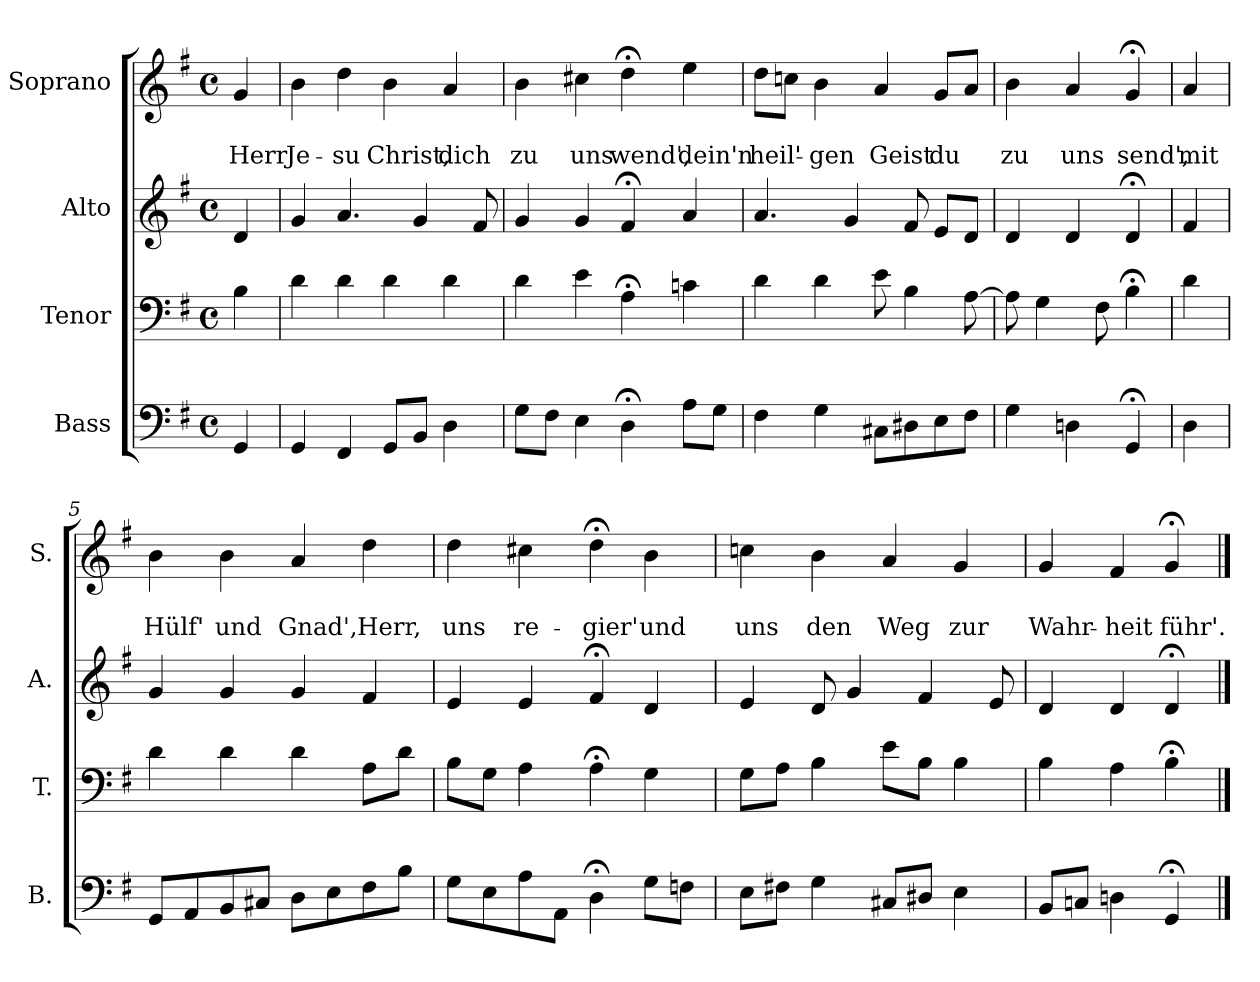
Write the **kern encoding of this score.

**kern	**kern	**kern	**kern	**text	**text
*part4	*part3	*part2	*part1	*part1	*part1
*staff4	*staff3	*staff2	*staff1	*staff1	*staff1
*I"Bass	*I"Tenor	*I"Alto	*I"Soprano	*	*
*I'B.	*I'T.	*I'A.	*I'S.	*	*
*clefF4	*clefF4	*clefG2	*clefG2	*	*
*k[f#]	*k[f#]	*k[f#]	*k[f#]	*	*
*G:	*G:	*G:	*G:	*	*
*M4/4	*M4/4	*M4/4	*M4/4	*	*
*met(c)	*met(c)	*met(c)	*met(c)	*	*
=	=	=	=	=	=
4GG/	4B\	4d/	4g/	.	Herr
=1	=1	=1	=1	=1	=1
4GG/	4d\	4g/	4b\	.	Je-
4FF#/	4d\	4.a/	4dd\	.	-su
8GG/L	4d\	.	4b\	.	Christ,
8BB/J	.	4g/	.	.	.
4D\	4d\	.	4a/	.	dich
.	.	8f#/	.	.	.
=2	=2	=2	=2	=2	=2
8G\L	4d\	4g/	4b\	.	zu
8F#\J	.	.	.	.	.
4E\	4e\	4g/	4cc#X\	.	uns
4D;<\	4A;<\	4f#;</	4dd;<\	.	wend',
8A\L	4cn\	4a/	4ee\	.	dein'n
8G\J	.	.	.	.	.
=3	=3	=3	=3	=3	=3
4F#\	4d\	4.a/	8dd\L	.	heil'-
.	.	.	8ccn\J	.	.
4G\	4d\	.	4b\	.	-gen
.	.	4g/	.	.	.
8C#X\L	8e\	.	4a/	.	Geist
8D#X\	4B\	8f#/	.	.	.
8E\	.	8e/L	8g/L	.	du
8F#\J	[8A\	8d/J	8a/J	.	.
=4	=4	=4	=4	=4	=4
4G\	8A\]	4d/	4b\	.	zu
.	4G\	.	.	.	.
4Dn\	.	4d/	4a/	.	uns
.	8F#\	.	.	.	.
4GG;</	4B;<\	4d;</	4g;</	.	send',
!!LO:LB:g=z
=4a	=4a	=4a	=4a	=4a	=4a
4D\	4d\	4f#/	4a/	.	mit
=5	=5	=5	=5	=5	=5
8GG/L	4d\	4g/	4b\	.	Hülf'
8AA/	.	.	.	.	.
8BB/	4d\	4g/	4b\	.	und
8C#X/J	.	.	.	.	.
8D\L	4d\	4g/	4a/	.	Gnad',
8E\	.	.	.	.	.
8F#\	8A\L	4f#/	4dd\	.	Herr,
8B\J	8d\J	.	.	.	.
=6	=6	=6	=6	=6	=6
8G\L	8B\L	4e/	4dd\	.	uns
8E\	8G\J	.	.	.	.
8A\	4A\	4e/	4cc#X\	.	re-
8AA\J	.	.	.	.	.
4D;<\	4A;<\	4f#;</	4dd;<\	.	-gier'
8G\L	4G\	4d/	4b\	.	und
8Fn\J	.	.	.	.	.
=7	=7	=7	=7	=7	=7
8E\L	8G\L	4e/	4ccn\	.	uns
8F#X\J	8A\J	.	.	.	.
4G\	4B\	8d/	4b\	.	den
.	.	4g/	.	.	.
8C#X/L	8e\L	.	4a/	.	Weg
8D#X/J	8B\J	4f#/	.	.	.
4E\	4B\	.	4g/	.	zur
.	.	8e/	.	.	.
=8	=8	=8	=8	=8	=8
8BB/L	4B\	4d/	4g/	.	Wahr-
8Cn/J	.	.	.	.	.
4Dn\	4A\	4d/	4f#/	.	-heit
4GG;</	4B;<\	4d;</	4g;</	.	führ'.
==	==	==	==	==	==
*-	*-	*-	*-	*-	*-
